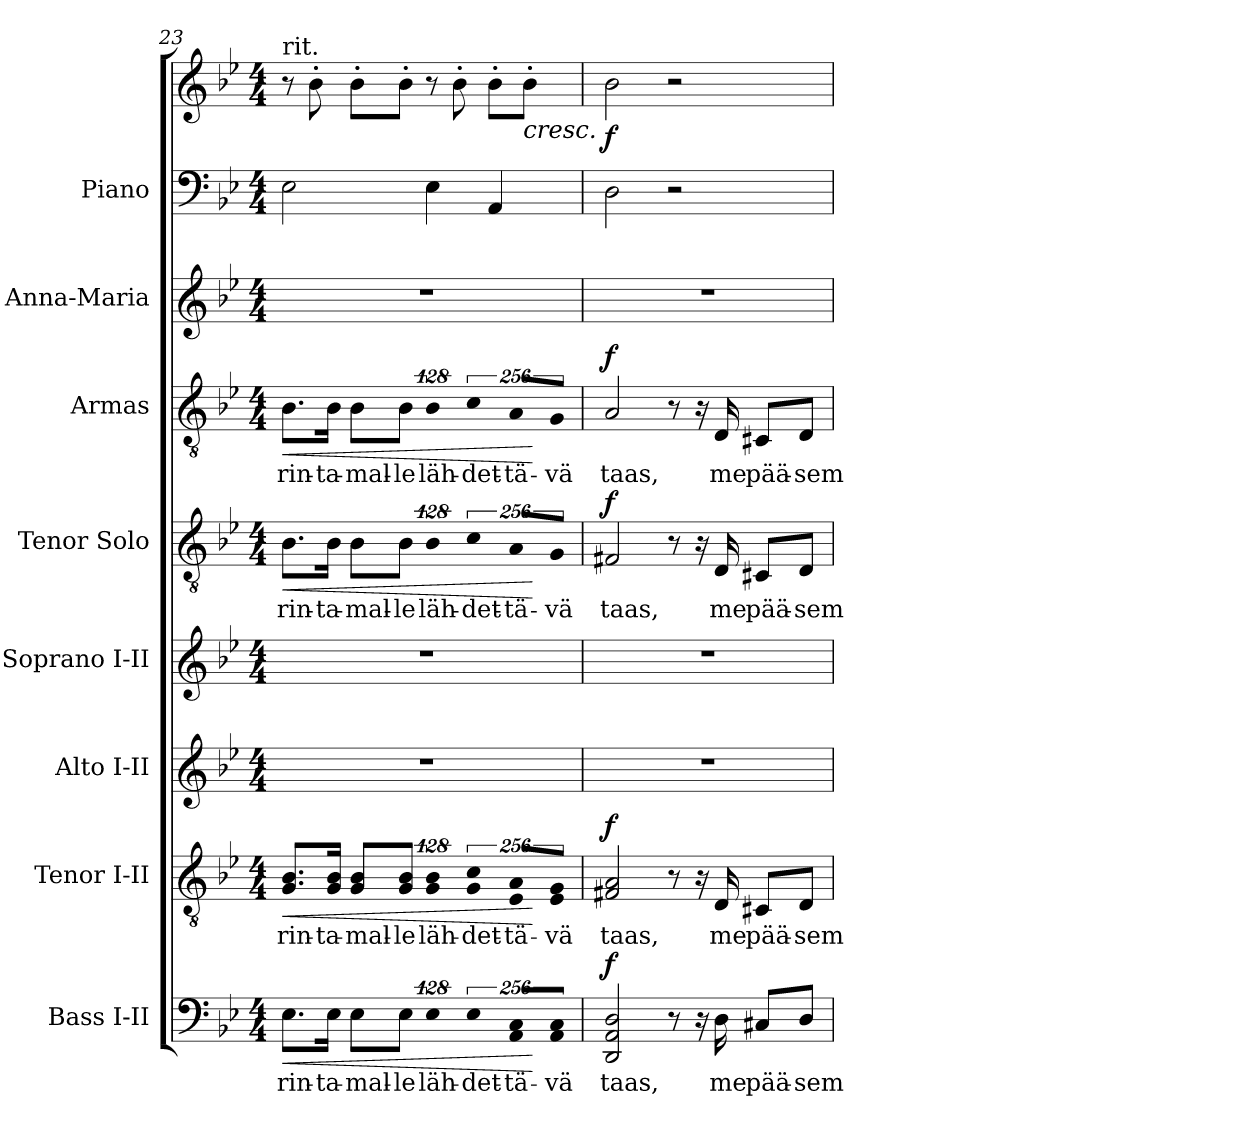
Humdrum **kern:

**kern	**text	**dynam	**kern	**text	**dynam	**kern	**kern	**kern	**text	**dynam	**kern	**text	**dynam	**kern	**kern	**kern	**dynam
*part8	*part8	*part8	*part7	*part7	*part7	*part6	*part5	*part4	*part4	*part4	*part3	*part3	*part3	*part2	*part1	*part1	*part1
*staff9	*staff9	*staff9	*staff8	*staff8	*staff8	*staff7	*staff6	*staff5	*staff5	*staff5	*staff4	*staff4	*staff4	*staff3	*staff2	*staff1	*staff1/2
*I"Bass I-II	*	*	*I"Tenor I-II	*	*	*I"Alto I-II	*I"Soprano I-II	*I"Tenor Solo	*	*	*I"Armas	*	*	*I"Anna-Maria	*I"Piano	*	*
*I'B.	*	*	*I'T.	*	*	*I'A.	*I'S.	*I'T. Solo	*	*	*I'Armas	*	*	*I'A-M	*I'Pno.	*	*
*clefF4	*	*	*clefGv2	*	*	*clefG2	*clefG2	*clefGv2	*	*	*clefGv2	*	*	*clefG2	*clefF4	*clefG2	*
*	*	*	*ITrd7c12	*	*	*	*	*ITrd7c12	*	*	*ITrd7c12	*	*	*	*	*	*
*k[b-e-]	*	*	*k[b-e-]	*	*	*k[b-e-]	*k[b-e-]	*k[b-e-]	*	*	*k[b-e-]	*	*	*k[b-e-]	*k[b-e-]	*k[b-e-]	*
*B-:	*	*	*B-:	*	*	*B-:	*B-:	*B-:	*	*	*B-:	*	*	*B-:	*B-:	*B-:	*
*M4/4	*	*	*M4/4	*	*	*M4/4	*M4/4	*M4/4	*	*	*M4/4	*	*	*M4/4	*M4/4	*M4/4	*
=23	=23	=23	=23	=23	=23	=23	=23	=23	=23	=23	=23	=23	=23	=23	=23	=23	=23
!	!LO:LY:b:color=#000000	!LO:HP:b	!	!	!	!	!	!	!	!	!	!	!	!	!	!	!
!	!	!	!	!LO:LY:b:color=#000000	!LO:HP:b	!	!	!	!	!	!	!	!	!	!	!	!
!	!	!	!	!	!	!	!	!	!LO:LY:b:color=#000000	!LO:HP:b	!	!	!	!	!	!	!
!	!	!	!	!	!	!	!	!	!	!	!	!	!	!	!	!LO:TX:t=rit.	!
!	!	!	!	!	!	!	!	!	!	!	!	!LO:LY:b:color=#000000	!LO:HP:b	!	!	!	!
8.E-i\L	rin-	<	8.GGi/ 8.BB-iL	rin-	<	1r	1r	8.BB-i\L	rin-	<	8.BB-i\L	rin-	<	1r	2E-i\	8r	.
.	.	.	.	.	.	.	.	.	.	.	.	.	.	.	.	8b-'i\	.
!	!LO:LY:b:color=#000000	!	!	!	!	!	!	!	!	!	!	!	!	!	!	!	!
!	!	!	!	!LO:LY:b:color=#000000	!	!	!	!	!	!	!	!	!	!	!	!	!
!	!	!	!	!	!	!	!	!	!LO:LY:b:color=#000000	!	!	!	!	!	!	!	!
!	!	!	!	!	!	!	!	!	!	!	!	!LO:LY:b:color=#000000	!	!	!	!	!
16E-i\Jk	-ta-	.	16GGi/ 16BB-iJk	-ta-	.	.	.	16BB-i\Jk	-ta-	.	16BB-i\Jk	-ta-	.	.	.	.	.
!	!LO:LY:b:color=#000000	!	!	!	!	!	!	!	!	!	!	!	!	!	!	!	!
!	!	!	!	!LO:LY:b:color=#000000	!	!	!	!	!	!	!	!	!	!	!	!	!
!	!	!	!	!	!	!	!	!	!LO:LY:b:color=#000000	!	!	!	!	!	!	!	!
!	!	!	!	!	!	!	!	!	!	!	!	!LO:LY:b:color=#000000	!	!	!	!	!
8E-i\L	-mal-	.	8GGi/ 8BB-iL	-mal-	.	.	.	8BB-i\L	-mal-	.	8BB-i\L	-mal-	.	.	.	8b-'i\L	.
!	!LO:LY:b:color=#000000	!	!	!	!	!	!	!	!	!	!	!	!	!	!	!	!
!	!	!	!	!LO:LY:b:color=#000000	!	!	!	!	!	!	!	!	!	!	!	!	!
!	!	!	!	!	!	!	!	!	!LO:LY:b:color=#000000	!	!	!	!	!	!	!	!
!	!	!	!	!	!	!	!	!	!	!	!	!LO:LY:b:color=#000000	!	!	!	!	!
8E-i\J	-le	.	8GGi/ 8BB-iJ	-le	.	.	.	8BB-i\J	-le	.	8BB-i\J	-le	.	.	.	8b-'i\J	.
!LO:N:vis=4	!	!	!	!	!	!	!	!	!	!	!	!	!	!	!	!	!
!	!LO:LY:b:color=#000000	!	!LO:N:vis=4	!	!	!	!	!	!	!	!	!	!	!	!	!	!
!	!	!	!	!LO:LY:b:color=#000000	!	!	!	!LO:N:vis=4	!	!	!	!	!	!	!	!	!
!	!	!	!	!	!	!	!	!	!LO:LY:b:color=#000000	!	!LO:N:vis=4	!	!	!	!	!	!
!	!	!	!	!	!	!	!	!	!	!	!	!LO:LY:b:color=#000000	!	!	!	!	!
512%85E-i\	läh-	.	512%85GGi/ 512%85BB-i	läh-	.	.	.	512%85BB-i\	läh-	.	512%85BB-i\	läh-	.	.	4E-i\	8r	[
.	.	.	.	.	.	.	.	.	.	.	.	.	.	.	.	8b-'i\	.
!LO:N:vis=4	!	!	!	!	!	!	!	!	!	!	!	!	!	!	!	!	!
!	!LO:LY:b:color=#000000	!	!LO:N:vis=4	!	!	!	!	!	!	!	!	!	!	!	!	!	!
!	!	!	!	!LO:LY:b:color=#000000	!	!	!	!LO:N:vis=4	!	!	!	!	!	!	!	!	!
!	!	!	!	!	!	!	!	!	!LO:LY:b:color=#000000	!	!LO:N:vis=4	!	!	!	!	!	!
!	!	!	!	!	!	!	!	!	!	!	!	!LO:LY:b:color=#000000	!	!	!	!	!
1024%171E-i\	-det-	.	1024%171GGi/ 1024%171Ci	-det-	.	.	.	1024%171Ci\	-det-	.	1024%171Ci\	-det-	.	.	.	.	.
.	.	.	.	.	.	.	.	.	.	.	.	.	.	.	4AAi/	8b-'i\L	.
!LO:N:vis=8	!	!	!	!	!	!	!	!	!	!	!	!	!	!	!	!	!
!	!LO:LY:b:color=#000000	!	!LO:N:vis=8	!	!	!	!	!	!	!	!	!	!	!	!	!	!
!	!	!	!	!LO:LY:b:color=#000000	!	!	!	!LO:N:vis=8	!	!	!	!	!	!	!	!	!
!	!	!	!	!	!	!	!	!	!LO:LY:b:color=#000000	!	!LO:N:vis=8	!	!	!	!	!	!
!	!	!	!	!	!	!	!	!	!	!	!	!LO:LY:b:color=#000000	!	!	!	!	!
1024%85AAi/ 1024%85CiL	-tä-	.	1024%85EE-i/ 1024%85AAiL	-tä-	.	.	.	1024%85AAi/L	-tä-	.	1024%85AAi/L	-tä-	.	.	.	.	.
!	!	!	!	!	!	!	!	!	!	!	!	!	!	!	!	!	!LO:HP:b
.	.	.	.	.	.	.	.	.	.	.	.	.	.	.	.	8b-'i\J	<
!LO:N:vis=8	!	!	!	!	!	!	!	!	!	!	!	!	!	!	!	!	!
!	!LO:LY:b:color=#000000	!	!LO:N:vis=8	!	!	!	!	!	!	!	!	!	!	!	!	!	!
!	!	!	!	!LO:LY:b:color=#000000	!	!	!	!LO:N:vis=8	!	!	!	!	!	!	!	!	!
!	!	!	!	!	!	!	!	!	!LO:LY:b:color=#000000	!	!LO:N:vis=8	!	!	!	!	!	!
!	!	!	!	!	!	!	!	!	!	!	!	!LO:LY:b:color=#000000	!	!	!	!	!
512%43AAi/ 512%43CiJ	-vä	[	512%43EE-i/ 512%43GGiJ	-vä	[	.	.	512%43GGi/J	-vä	[	512%43GGi/J	-vä	[	.	.	.	.
!!LO:PB:g=z
=24	=24	=24	=24	=24	=24	=24	=24	=24	=24	=24	=24	=24	=24	=24	=24	=24	=24
!	!LO:LY:b:color=#000000	!	!	!	!	!	!	!	!	!	!	!	!	!	!	!	!
!	!	!	!	!LO:LY:b:color=#000000	!	!	!	!	!	!	!	!	!	!	!	!	!
!	!	!	!	!	!	!	!	!	!LO:LY:b:color=#000000	!	!	!	!	!	!	!	!
*	*	*	*	*	*	*	*	*	*	*	*	*	*	*	*	*MM88	*
!	!	!	!	!	!	!	!	!	!	!	!	!LO:LY:b:color=#000000	!	!	!	!	!
2DDi/ 2AAi 2Di	taas,	f	2FF#Xi/ 2AAi	taas,	f	1r	1r	2FF#Xi/	taas,	f	2AAi/	taas,	f	1r	2Di\	2b-i\	f
8r	.	.	8r	.	.	.	.	8r	.	.	8r	.	.	.	2r	2r	.
16r	.	.	16r	.	.	.	.	16r	.	.	16r	.	.	.	.	.	.
!	!LO:LY:b:color=#000000	!	!	!	!	!	!	!	!	!	!	!	!	!	!	!	!
!	!	!	!	!LO:LY:b:color=#000000	!	!	!	!	!	!	!	!	!	!	!	!	!
!	!	!	!	!	!	!	!	!	!LO:LY:b:color=#000000	!	!	!	!	!	!	!	!
!	!	!	!	!	!	!	!	!	!	!	!	!LO:LY:b:color=#000000	!	!	!	!	!
16Di\	me	.	16DDi/	me	.	.	.	16DDi/	me	.	16DDi/	me	.	.	.	.	.
!	!LO:LY:b:color=#000000	!	!	!	!	!	!	!	!	!	!	!	!	!	!	!	!
!	!	!	!	!LO:LY:b:color=#000000	!	!	!	!	!	!	!	!	!	!	!	!	!
!	!	!	!	!	!	!	!	!	!LO:LY:b:color=#000000	!	!	!	!	!	!	!	!
!	!	!	!	!	!	!	!	!	!	!	!	!LO:LY:b:color=#000000	!	!	!	!	!
8C#Xi/L	pää-	.	8CC#Xi/L	pää-	.	.	.	8CC#Xi/L	pää-	.	8CC#Xi/L	pää-	.	.	.	.	.
!	!LO:LY:b:color=#000000	!	!	!	!	!	!	!	!	!	!	!	!	!	!	!	!
!	!	!	!	!LO:LY:b:color=#000000	!	!	!	!	!	!	!	!	!	!	!	!	!
!	!	!	!	!	!	!	!	!	!LO:LY:b:color=#000000	!	!	!	!	!	!	!	!
!	!	!	!	!	!	!	!	!	!	!	!	!LO:LY:b:color=#000000	!	!	!	!	!
8Di/J	-sem-	.	8DDi/J	-sem-	.	.	.	8DDi/J	-sem-	.	8DDi/J	-sem-	.	.	.	.	.
=	=	=	=	=	=	=	=	=	=	=	=	=	=	=	=	=	=
*-	*-	*-	*-	*-	*-	*-	*-	*-	*-	*-	*-	*-	*-	*-	*-	*-	*-
